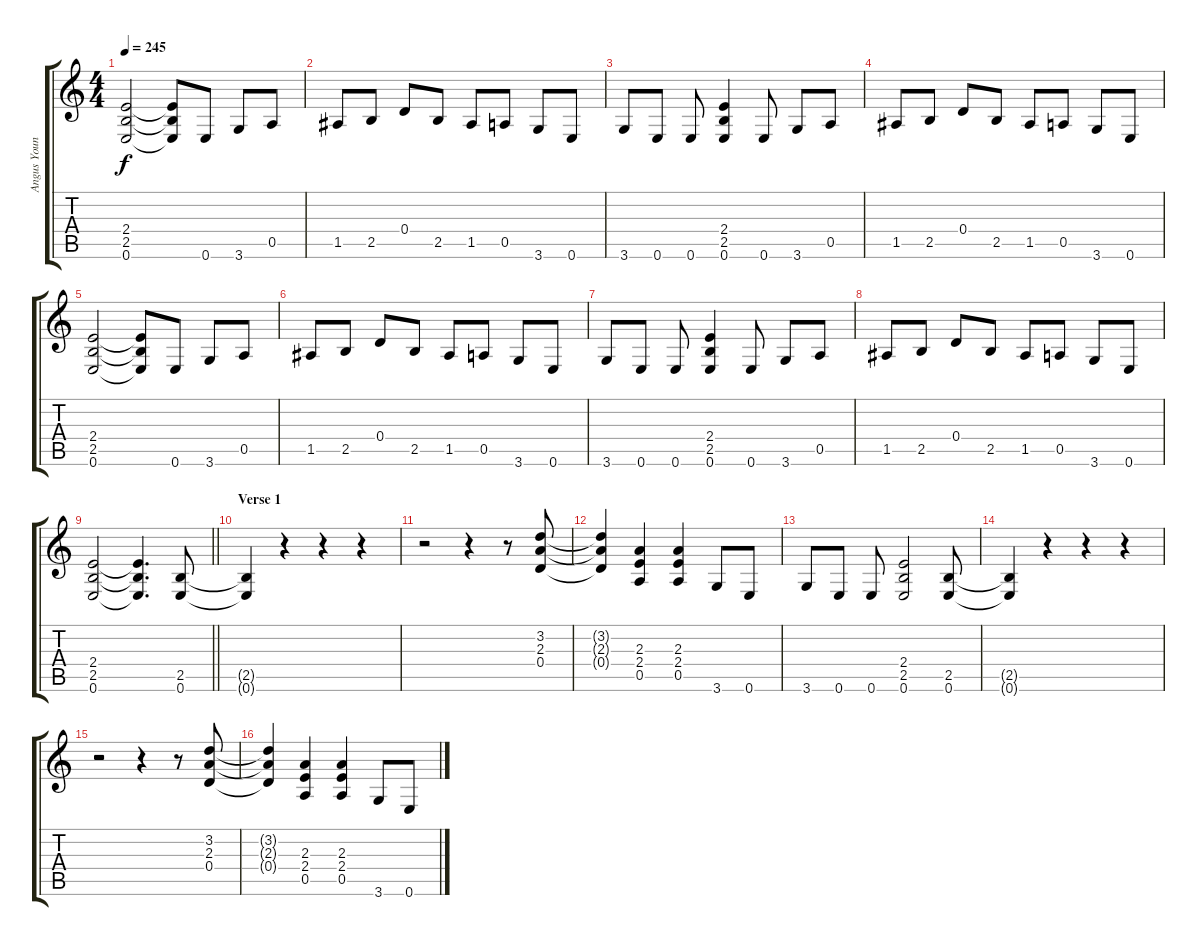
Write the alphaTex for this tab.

\track ("Angus Young" "Angus Youn") {instrument overdrivenguitar}
\staff {score tabs}
\tuning (E4 B3 G3 D3 A2 E2) {hide}
\ts (4 4)
\tempo 245
\clef g2
\ks c
(2.4 2.5 0.6).2{dy f} (2.4{t} 2.5{t} 0.6{t}).8 0.6.8 3.6.8 0.5.8 |
1.5.8 2.5.8 0.4.8 2.5.8 1.5.8 0.5.8 3.6.8 0.6.8 |
3.6.8 0.6.8 0.6.8 (2.4 2.5 0.6).4 0.6.8 3.6.8 0.5.8 |
1.5.8 2.5.8 0.4.8 2.5.8 1.5.8 0.5.8 3.6.8 0.6.8 |
(2.4 2.5 0.6).2 (2.4{t} 2.5{t} 0.6{t}).8 0.6.8 3.6.8 0.5.8 |
1.5.8 2.5.8 0.4.8 2.5.8 1.5.8 0.5.8 3.6.8 0.6.8 |
3.6.8 0.6.8 0.6.8 (2.4 2.5 0.6).4 0.6.8 3.6.8 0.5.8 |
1.5.8 2.5.8 0.4.8 2.5.8 1.5.8 0.5.8 3.6.8 0.6.8 |
\barLineRight lightlight
(2.4 2.5 0.6).2 (2.4{t} 2.5{t} 0.6{t}).4{d} (2.5 0.6).8 |
\section ("" "Verse 1")
(2.5{t} 0.6{t}).4 r.4 r.4 r.4 |
r.2 r.4 r.8 (3.2 2.3 0.4).8 |
(3.2{t} 2.3{t} 0.4{t}).4 (2.3 2.4 0.5).4 (2.3 2.4 0.5).4 3.6.8 0.6.8 |
3.6.8 0.6.8 0.6.8 (2.4 2.5 0.6).2 (2.5 0.6).8 |
(2.5{t} 0.6{t}).4 r.4 r.4 r.4 |
r.2 r.4 r.8 (3.2 2.3 0.4).8 |
(3.2{t} 2.3{t} 0.4{t}).4 (2.3 2.4 0.5).4 (2.3 2.4 0.5).4 3.6.8 0.6.8
